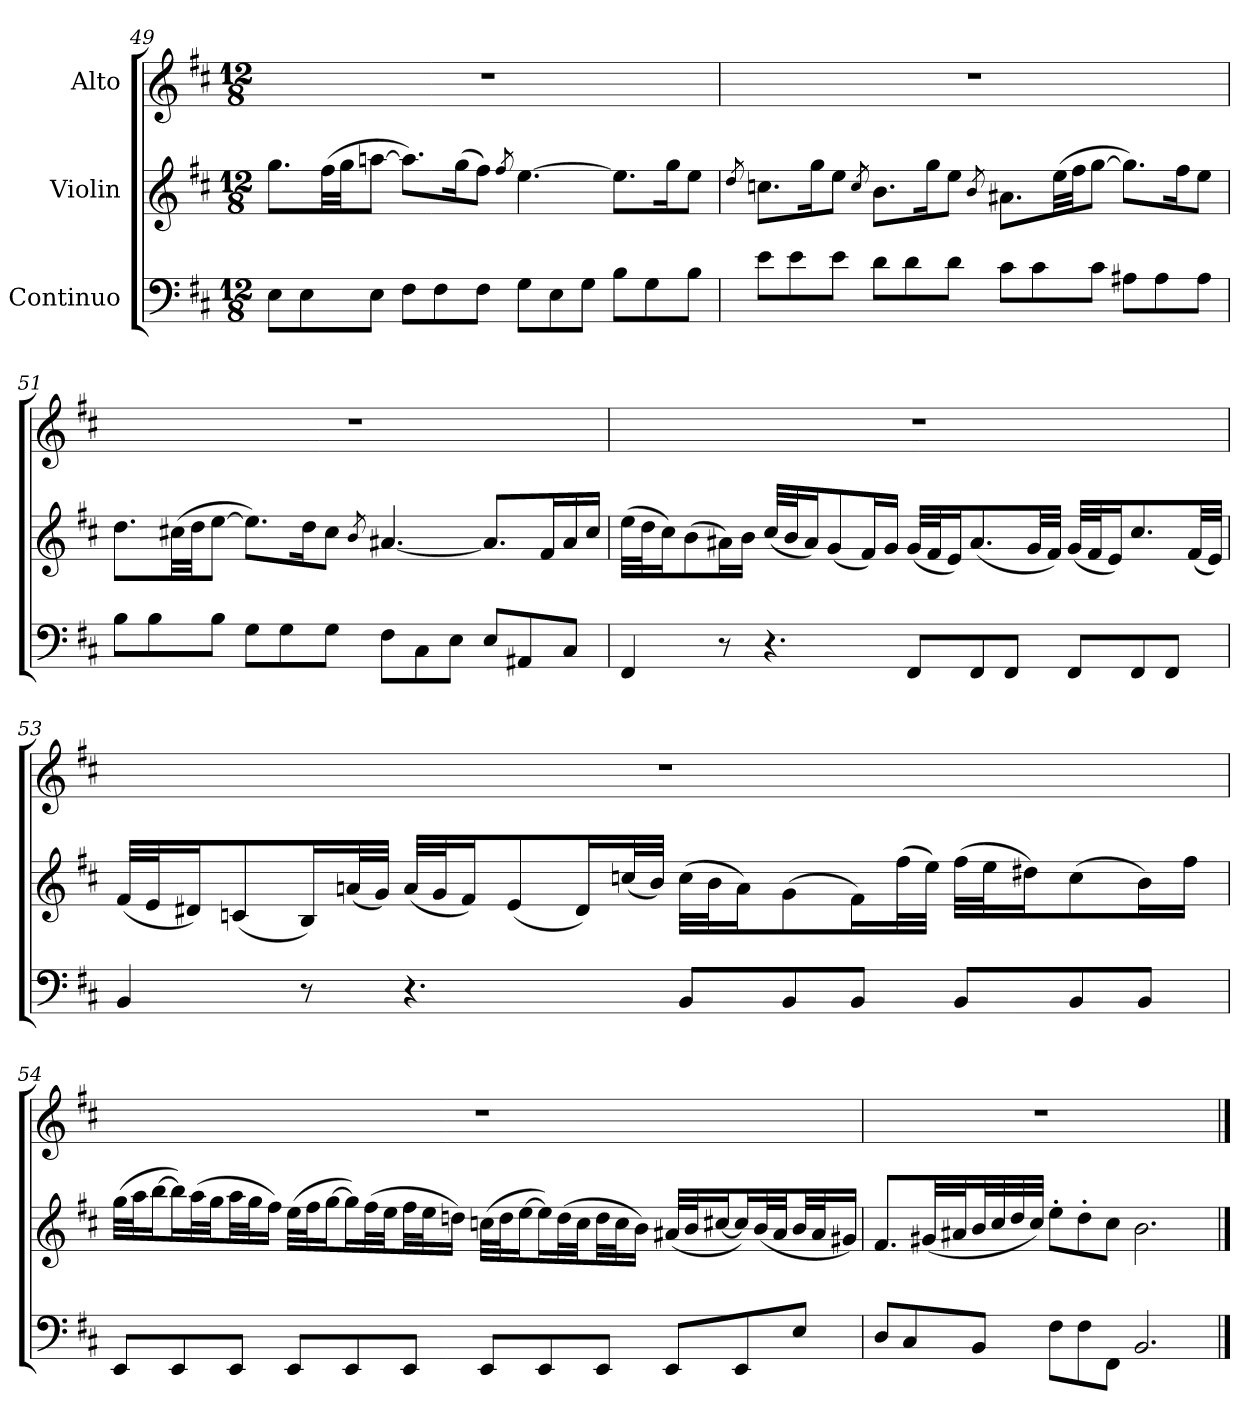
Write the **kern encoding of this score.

**kern	**kern	**kern
*part3	*part2	*part1
*staff3	*staff2	*staff1
*I"Continuo	*I"Violin	*I"Alto
!!LO:PB:g=z
*clefF4	*clefG2	*clefG2
*ITrd7c12	*	*
*k[f#c#]	*k[f#c#]	*k[f#c#]
*b:	*b:	*b:
*M12/8	*M12/8	*M12/8
=49	=49	=49
!	!	!LO:N:vis=1
8EE\L	8.gg\L	1.r
8EE\	.	.
.	(32ff#\LL	.
.	32gg\JJ	.
8EE\J	[8aan\J	.
8FF#\L	8.aa\L])	.
8FF#\	.	.
.	(16gg\k	.
8FF#\J	8ff#\J)	.
.	8qff#/	.
8GG\L	[4.ee\	.
8EE\	.	.
8GG\J	.	.
8BB\L	8.ee\L]	.
8GG\	.	.
.	16gg\k	.
8BB\J	8ee\J	.
=50	=50	=50
.	8qdd/	.
!	!	!LO:N:vis=1
8E\L	8.ccn\L	1.r
8E\	.	.
.	16gg\k	.
8E\J	8ee\J	.
.	8qcc/	.
8D\L	8.b\L	.
8D\	.	.
.	16gg\k	.
8D\J	8ee\J	.
.	8qb/	.
8C#\L	8.a#X\L	.
8C#\	.	.
.	(32ee\LL	.
.	32ff#\JJ	.
8C#\J	[8gg\J	.
8AA#X\L	8.gg\L])	.
8AA#\	.	.
.	16ff#\k	.
8AA#\J	8ee\J	.
!!LO:LB:g=z
=51	=51	=51
!	!	!LO:N:vis=1
8BB\L	8.dd\L	1.r
8BB\	.	.
.	(32cc#X\LL	.
.	32dd\JJ	.
8BB\J	[8ee\J	.
8GG\L	8.ee\L])	.
8GG\	.	.
.	16dd\k	.
8GG\J	8cc#\J	.
.	8qb/	.
8FF#\L	[4.a#X/	.
8CC#\	.	.
8EE\J	.	.
8EE/L	8.a#/L]	.
8AAA#X/	.	.
.	16f#/L	.
8CC#/J	16a#/	.
.	16cc#/JJ	.
=52	=52	=52
!	!	!LO:N:vis=1
4FFF#/	(32ee\LLL	1.r
.	32dd\J	.
.	16cc#\J)	.
.	(8b\	.
8r	16a#X\L)	.
.	16b\JJ	.
4.r	(32cc#/LLL	.
.	32b/J	.
.	16a#/J)	.
.	(8g/	.
.	16f#/L)	.
.	16g/JJ	.
8FFF#/L	(32g/LLL	.
.	32f#/J	.
.	16e/J)	.
8FFF#/	(8.a#/	.
8FFF#/J	.	.
.	32g/LL	.
.	32f#/JJJ)	.
8FFF#/L	(32g/LLL	.
.	32f#/J	.
.	16e/J)	.
8FFF#/	8.cc#/	.
8FFF#/J	.	.
.	(32f#/LL	.
.	32e/JJJ)	.
!!LO:LB:g=z
=53	=53	=53
!	!	!LO:N:vis=1
4BBB/	(32f#/LLL	1.r
.	32e/J	.
.	16d#X/J)	.
.	(8cn/	.
8r	16B/L)	.
.	(32an/L	.
.	32g/JJJ)	.
4.r	(32a/LLL	.
.	32g/J	.
.	16f#/J)	.
.	(8e/	.
.	16d#/L)	.
.	(32ccn/L	.
.	32b/JJJ)	.
8BBB/L	(32cc\LLL	.
.	32b\J	.
.	16a\J)	.
8BBB/	(8g\	.
8BBB/J	16f#\L)	.
.	(32ff#\L	.
.	32ee\JJJ)	.
8BBB/L	(32ff#\LLL	.
.	32ee\J	.
.	16dd#X\J)	.
8BBB/	(8cc\	.
8BBB/J	16b\L)	.
.	16ff#\JJ	.
!!LO:PB:g=z
=54	=54	=54
!	!	!LO:N:vis=1
8EEE/L	(32gg\LLL	1.r
.	32aa\J	.
.	[16bb\J	.
8EEE/	16bb\L])	.
.	(32aa\L	.
.	32gg\JJ	.
8EEE/J	32aa\LL	.
.	32gg\J	.
.	16ff#\JJ)	.
8EEE/L	(32ee\LLL	.
.	32ff#\J	.
.	[16gg\J	.
8EEE/	16gg\L])	.
.	(32ff#\L	.
.	32ee\JJ	.
8EEE/J	32ff#\LL	.
.	32ee\J	.
.	16ddn\JJ)	.
8EEE/L	(32ccn\LLL	.
.	32dd\J	.
.	[16ee\J	.
8EEE/	16ee\L])	.
.	(32dd\L	.
.	32cc\JJ	.
8EEE/J	32dd\LL	.
.	32cc\J	.
.	16b\JJ)	.
8EEE/L	(32a#X/LLL	.
.	32b/J	.
.	[16cc#X/J	.
8EEE/	16cc#/L])	.
.	(32b/L	.
.	32a#/JJ	.
8EE/J	32b/LL	.
.	32a#/J	.
.	16g#X/JJ)	.
!!LO:LB:g=z
=55	=55	=55
!	!	!LO:N:vis=1
8DD/L	8.f#/L	1.r
8CC#/	.	.
.	(32g#X/LL	.
.	32a#X/J	.
8BBB/J	32b/L	.
.	32cc#/	.
.	32dd/	.
.	32cc#/JJJ)	.
8FF#\L	8ee'>\L	.
8FF#\	8dd'>\	.
8FFF#\J	8cc#\J	.
2.BBB/	2.b\	.
==	==	==
*-	*-	*-
